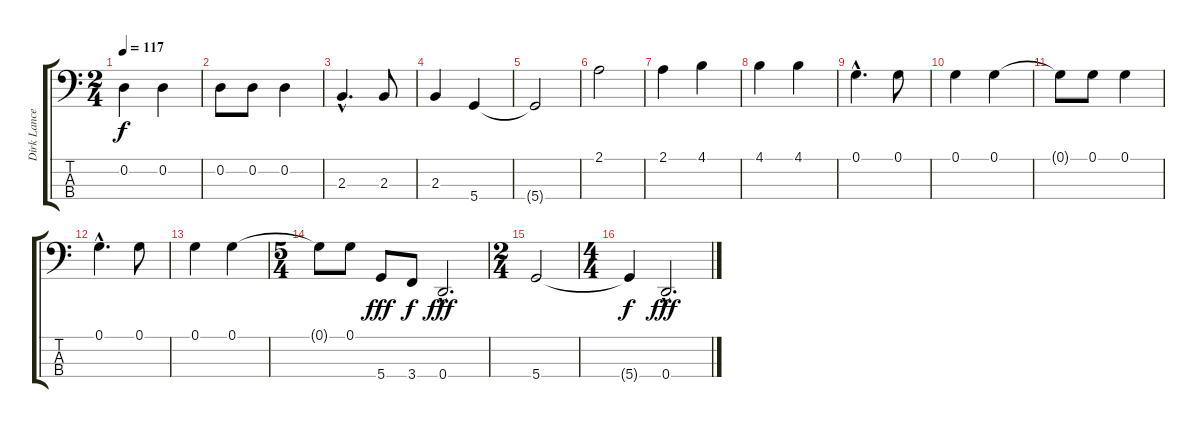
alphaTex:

\track ("Dirk Lance-bass" "Dirk Lance") {instrument electricbassfinger}
\staff {score tabs}
\tuning (G2 D2 A1 D1) {hide}
\ts (2 4)
\tempo 117
\clef f4
\ks c
0.2.4{dy f} 0.2.4 |
0.2.8 0.2.8 0.2.4 |
2.3{hac}.4{d} 2.3.8 |
2.3.4 5.4.4 |
5.4{t}.2 |
2.1.2 |
2.1.4 4.1.4 |
4.1.4 4.1.4 |
0.1{hac}.4{d} 0.1.8 |
0.1.4 0.1.4 |
0.1{t}.8 0.1.8 0.1.4 |
0.1{hac}.4{d} 0.1.8 |
0.1.4 0.1.4 |
\ts (5 4)
0.1{t}.8 0.1.8 5.4.8{dy fff} 3.4.8{dy f} 0.4{hac}.2{d dy fff} |
\ts (2 4)
5.4.2 |
\ts (4 4)
5.4{t}.4{dy f} 0.4{hac}.2{d dy fff}
